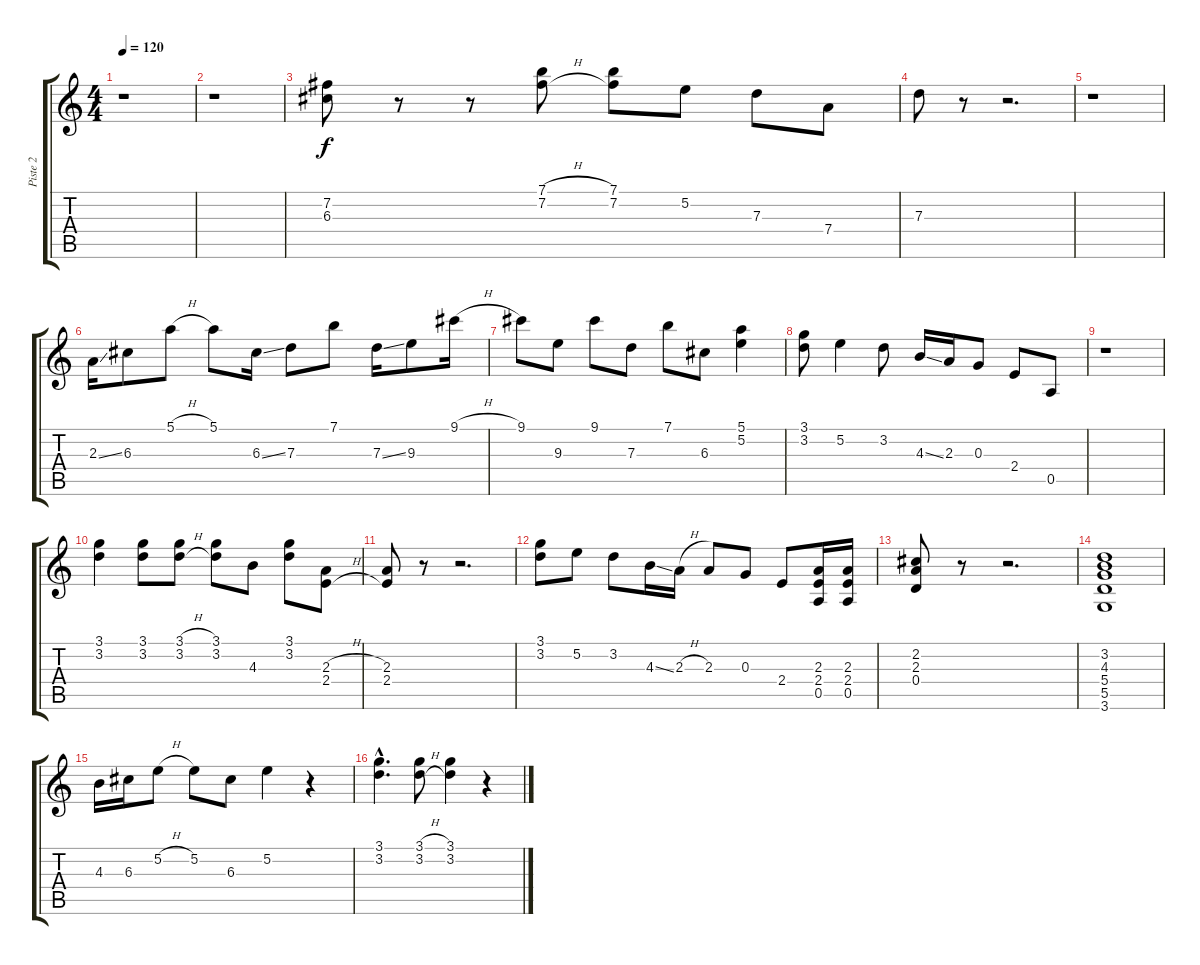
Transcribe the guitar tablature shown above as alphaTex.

\track ("Piste 2" "Piste 2") {instrument overdrivenguitar}
\staff {score tabs}
\tuning (E4 B3 G3 D3 A2 E2) {hide}
\ts (4 4)
\tempo 120
\clef g2
\ks c
r.1{dy f} |
r.1 |
(7.2 6.3).8 r.8 r.8 (7.1{h} 7.2{h}).8 (7.1 7.2).8 5.2.8 7.3.8 7.4.8 |
7.3.8 r.8 r.2{d} |
r.1 |
2.3{ss}.16 6.3.8 5.1{h}.8 5.1.8 6.3{ss}.16 7.3.8 7.1.8 7.3{ss}.16 9.3.8 9.1{h}.16 |
9.1.8 9.3.8 9.1.8 7.3.8 7.1.8 6.3.8 (5.1 5.2).4 |
(3.1 3.2).8 5.2.4 3.2.8 4.3{ss}.16 2.3.16 0.3.8 2.4.8 0.5.8 |
r.1 |
(3.1 3.2).4 (3.1 3.2).8 (3.1{h} 3.2{h}).8 (3.1 3.2).8 4.3.8 (3.1 3.2).8 (2.3{h} 2.4{h}).8 |
(2.3 2.4).8 r.8 r.2{d} |
(3.1 3.2).8 5.2.8 3.2.8 4.3{ss}.16 2.3{h}.16 2.3.8 0.3.8 2.4.8 (2.3 2.4 0.5).16 (2.3 2.4 0.5).16 |
(2.2 2.3 0.4).8 r.8 r.2{d} |
(3.2 4.3 5.4 5.5 3.6).1 |
4.3.16 6.3.16 5.2{h}.8 5.2.8 6.3.8 5.2.4 r.4 |
(3.1{hac} 3.2{hac}).4{d} (3.1{h} 3.2{h}).8 (3.1 3.2).4 r.4
